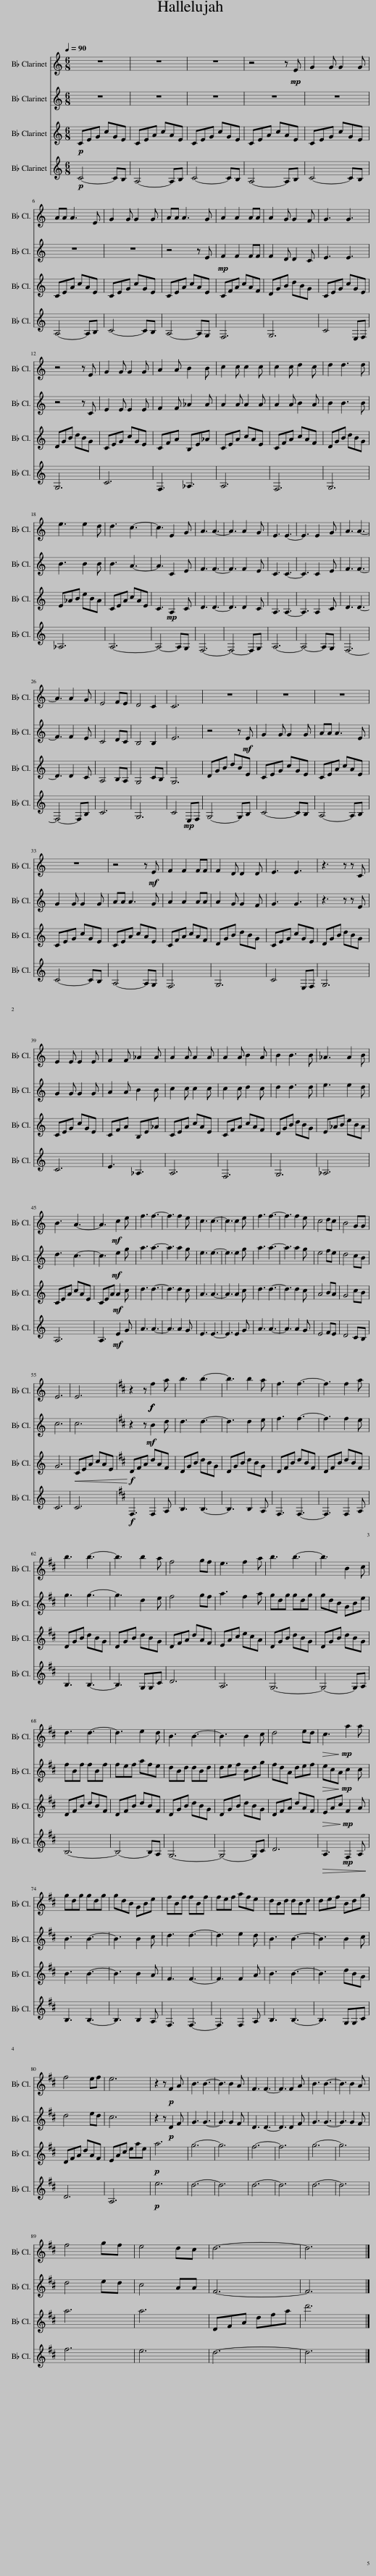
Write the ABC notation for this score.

X:1
%%score 1 2 3 4
L:1/8
Q:1/4=90
M:6/8
I:linebreak $
K:none
V:1 treble transpose=-2
V:2 treble transpose=-2
V:3 treble transpose=-2
V:4 treble transpose=-2
V:1
[K:C] z6 | z6 | z6 | z4 z!mp! E | G2 G G2 G |$ %5
 AA A3 E | G2 G G2 G | AA A3 G | A2 A2 AA | A2 G G2 F | %10
 G3 G3 |$ z4 z E | G2 G G2 G | A2 A B2 B | c2 c c2 c | %15
 c2 c d2 c | d2 d3 d |$ e3 e2 d | d3 c3- | c3 E2 G | %20
 A3 A3- | A3 A2 G | E3 E3- | E3 E2 G | A3 A3- |$ %25
 A3 A2 G | E4 FE | D4 C2 | C6 | z6 | %30
 z6 | z6 |$ z6 | z4 z!mf! E | F2 F2 FF | %35
 F2 D D2 D | E3 E3 | z3 z z C |$ E2 E E2 E | F2 F _A2 A | %40
 A2 A A2 A | A2 A B2 A | B2 B3 B | _A3 A2 B |$ B3 A3- | %45
 A3!mf! c2 e | f3 f3- | f3 f2 e | c3 c3- | c3 c2 e | %50
 f3 f3- | f3 f2 e | c4 dc | B4 GG |$ E6 | %55
 E6 |[K:D] z2 z!f!!f! f2 a | b3 b3- | b3 b2 a | f3 f3- | %60
 f3 f2 a |$ b3 b3- | b3 b2 a | f4 gf | e3 f2 a | %65
 b3 b3- | b3 B2 c |$ d3 d3- | d3 e2 d | B3 B3- | %70
 B3 B2 c | d4 ed |!>(! c3!mp! a2 a!>)! |$ gdg gdg | gdB GBe | %75
 fBf fBf | fef afe | dBd dBd | def Bdg |$ f4 ef | %80
 e6 | z2 z!p! F2 A | B3 B3- | B3 B2 A | F3 F3- | %85
 F3 F2 A | B3 B3- | B3 B2 A |$ f4 gf | e4 dc | %90
 d6- | d6 |] %92
V:2
[K:C] z6 | z6 | z6 | z6 | z6 |$ %5
 z6 | z6 | z4 z E |!mp! F2 F2 FF | F2 D D2 C | %10
 E3 E3 |$ z4 z C | E2 E E2 E | F2 F _A2 A | A2 A A2 A | %15
 A2 A B2 A | B2 B3 B |$ B3 B2 B | B3 A3- | A3 C2 E | %20
 F3 F3- | F3 F2 E | C3 C3- | C3 C2 E | F3 F3- |$ %25
 F3 F2 E | C4 DC | B,4 B,2 | E6 | z4 z!mf! E | %30
 G2 G G2 G | AA A3 E |$ G2 G G2 G | AA A3 G | A2 A2 AA | %35
 A2 G G2 F | G3 G3 | z3 z z E |$ G2 G G2 G | A2 A B2 B | %40
 c2 c c2 c | c2 c d2 c | d2 d3 d | e3 e2 d |$ d3 c3- | %45
 c3!mf! e2 g | a3 a3- | a3 a2 g | e3 e3- | e3 e2 g | %50
 a3 a3- | a3 a2 g | e4 fe | d4 cB |$ c6 | %55
 c6 |[K:D] z2 z!mf! B2 d | d3 d3- | d3 d2 e | f3 f3- | %60
 f3 f2 e |$ g3 g3- | g3 d2 e | f4 gf | a3 f2 a | %65
 gdg gdg | gdB GBe |$ fBf fBf | fef afe | dBd dBd | %70
 def Bdg | fdA def |!>(! ecA!mp! c2 c!>)! |$ B3 B3- | B3 B2 c | %75
 d3 d3- | d3 e2 d | B3 B3- | B3 B2 c |$ d4 ed | %80
 c6 | z2 z!p! D2 F | G3 G3- | G3 G2 F | D3 D3- | %85
 D3 D2 F | G3 G3- | G3 G2 F |$ d4 ed | c4 AA | %90
 F6- | F6 |] %92
V:3
[K:C]!p! CEG cGE | CEA cAE | CEG cGE | CEA cAE | CEG cGE |$ %5
 CEA cAE | CEG cGE | CEA cAE | CFA cAF | DGB dBG | %10
 CEG cGE |$ DGB dBG | CEG cGE | CFA B,E_A | CEA cAE | %15
 CFA cAF | DGB dBG |$ E_AB eBA | CEA cAE | C3!mp! A,2 C | %20
 D3 D3- | D3 D2 C | A,3 A,3- | A,3 A,2 C | D3 D3- |$ %25
 D3 D2 C | A,4 B,A, | G,4 CB, | G,6 | DGB dBE | %30
 CEG cGE | CEA cAE |$ CEG cGE | CEA cAE | CFA cAF | %35
 DGB dBG | CEG cGE | DGB dBG |$ CEG cGE | CFA B,E_A | %40
 CEA cAE | CFA cAF | DGB dBG | E_AB eBA |$ CEA cAE | %45
 CEA!mf! A2 c | d3 d3- | d3 d2 c | A3 A3- | A3 A2 c | %50
 d3 d3- | d3 d2 c | A4 BA | G4 cB |$ G6 | %55
!<(! CEA cAE!<)! |[K:D]!f! DFA dAF | DGB dBG | DGB dBG | DFB dBF | %60
 DFB dBF |$ DGB dBG | DGB dBG | DFA dAF | EAc ecA | %65
 DGB dBG | DGB dBG |$ DFB dBF | DFB dBF | DGB dBG | %70
 DGB dBG | DFA dAF |!>(! EAc!mp! F2 A!>)! |$ B3 B3- | B3 B2 A | %75
 F3 F3- | F3 F2 A | B3 B3- | B3 dBG |$ DFA dAF | %80
 EAc eae |!p! a6 | g6- | g6 | f6- | %85
 f6 | g6- | g6 |$ a6 | a6 | %90
 DFA dfa | d'6 |] %92
V:4
[K:C]!p! C4- CB, | A,4- A,B, | C4- CB, | A,4- A,B, | C4- CB, |$ %5
 A,4- A,B, | C4- CB, | A,4- A,G, | F,6 | G,6 | %10
 C4 E,F, |$ G,6 | C6 | F,3 _A,3 | A,6 | %15
 F,6 | G,6 |$ _A,6 | A,6- | A,4- A,G, | %20
 F,6- | F,4- F,G, | A,6- | A,4- A,G, | F,6- |$ %25
 F,4- F,B, | C6 | G,6 | C4!mp! E,F, | G,4- G,B, | %30
 C4- CB, | A,4- A,B, |$ C4- CB, | A,4- A,G, | F,6 | %35
 G,6 | C4 E,F, | G,6 |$ C6 | E3 _A,3 | %40
 A,6 | F,6 | G,6 | _A,6 |$ A,6 | %45
 A,3!mf! E2 G | A3 A3- | A3 A2 G | E3 E3- | E3 E2 G | %50
 A3 A3- | A3 A2 G | E4 FE | D4 CB, |$ C6 | %55
 C6 |[K:D]!f! F,3 F,2 A, | B,3 B,3- | B,3 B,2 A, | F,3 F,3- | %60
 F,3 F,2 A, |$ B,3 B,3- | B,3 G,G,C | D6 | A,6 | %65
 G,6- | G,4- G,A, |$ B,6- | B,4- B,A, | G,6- | %70
 G,4- G,C | D6 |!>(! A,3!mp! F,2 A,!>)! |$ B,3 B,3- | B,3 B,2 A, | %75
 F,3 F,3- | F,3 F,2 A, | B,3 B,3- | B,3 G,G,C |$ D6 | %80
 A,6 |!p! e6 | d6- | d6 | d6- | %85
 d6 | d6- | d6 |$ f6 | e6 | %90
 d6- | d6 |] %92
